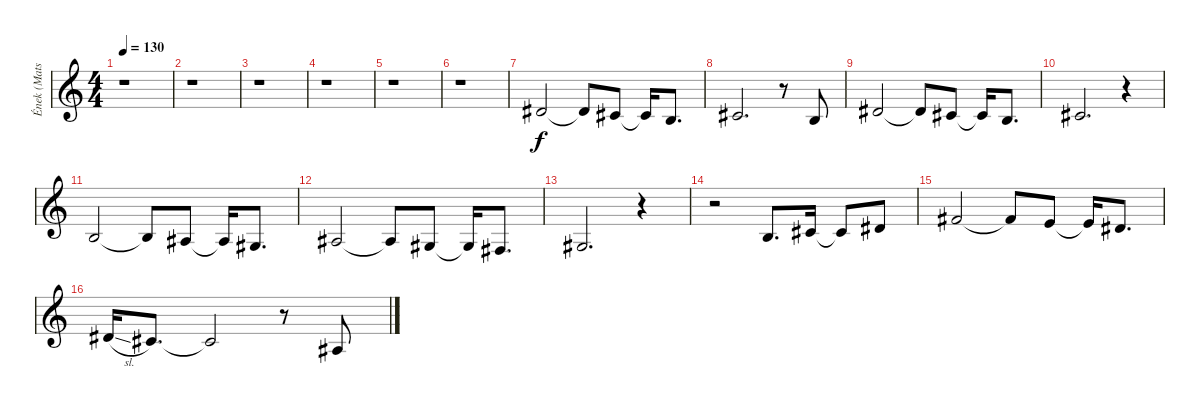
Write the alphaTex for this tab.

\track ("Ének (Mats Levén)" "Ének (Mats") {instrument tenorsax}
\staff {score}
\tuning (E4 B3 G3 D3 A2 E2) {hide}
\ts (4 4)
\tempo 130
\clef g2
\ks c
r.1{dy f} |
r.1 |
r.1 |
r.1 |
r.1 |
r.1 |
4.2.2 4.2{t}.8 2.2.8 2.2{t}.16 0.2.8{d} |
2.2.2{d} r.8 0.2.8 |
4.2.2 4.2{t}.8 2.2.8 2.2{t}.16 0.2.8{d} |
2.2.2{d} r.4 |
0.2.2 0.2{t}.8 3.3.8 3.3{t}.16 1.3.8{d} |
3.3.2 3.3{t}.8 1.3.8 1.3{t}.16 4.4.8{d} |
1.3.2{d} r.4 |
r.2 0.2.8{d} 2.2.16 2.2{t}.8 4.2.8 |
2.1.2 2.1{t}.8 0.1.8 0.1{t}.16 4.2.8{d} |
4.2{sl}.16 2.2.8{d} 2.2{t}.2 r.8 3.3.8
